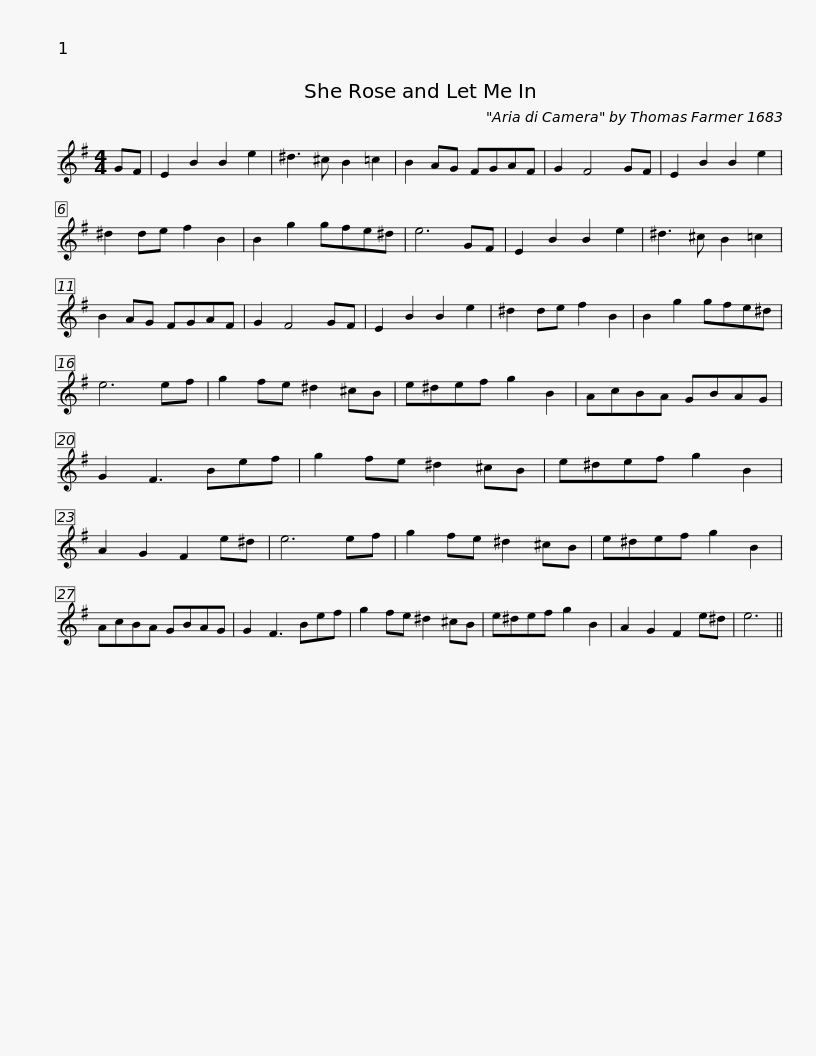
X:1
L:1/8
M:4/4
I:linebreak $
K:Emin
V:1 treble
V:1
 GF | E2 B2 B2 e2 | ^d3 ^c B2 =c2 | B2 AG FGAF | G2 F4 GF | %5
 E2 B2 B2 e2 | ^d2 de f2 B2 | B2 g2 gfe^d |$ e6 GF | E2 B2 B2 e2 | %10
 ^d3 ^c B2 =c2 | B2 AG FGAF | G2 F4 GF | E2 B2 B2 e2 | ^d2 de f2 B2 | %15
 B2 g2 gfe^d |$ e6 ef | g2 fe ^d2 ^cB | e^def g2 B2 | AcBA GBAG | %20
 G2 F3 Bef | g2 fe ^d2 ^cB |$ e^def g2 B2 | A2 G2 F2 e^d | e6 ef | %25
 g2 fe ^d2 ^cB | e^def g2 B2 | AcBA GBAG | G2 F3 Bef |$ g2 fe ^d2 ^cB | %30
 e^def g2 B2 | A2 G2 F2 e^d | e6 || %33
